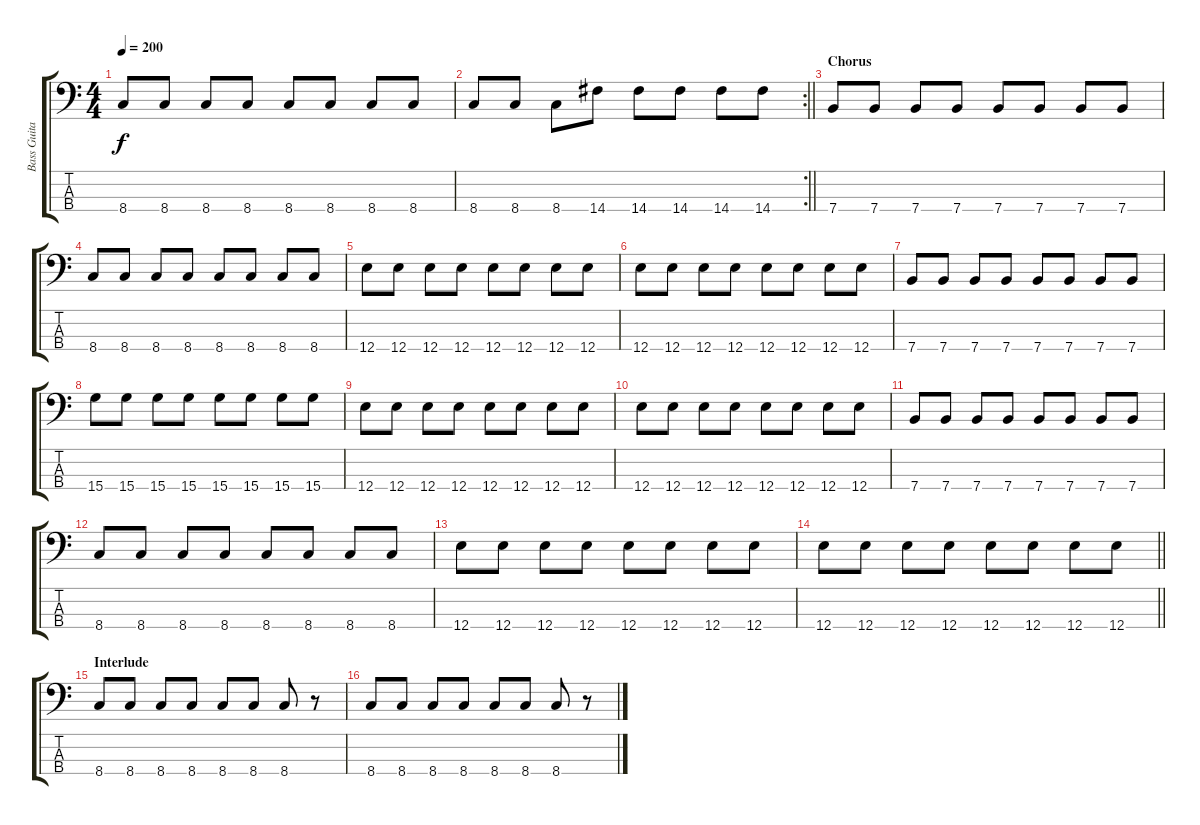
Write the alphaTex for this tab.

\track ("Bass Guitar - Dominic" "Bass Guita") {instrument electricbassfinger}
\staff {score tabs}
\tuning (G2 D2 A1 E1) {hide}
\ts (4 4)
\tempo 200
\clef f4
\ks c
8.4.8{dy f} 8.4.8 8.4.8 8.4.8 8.4.8 8.4.8 8.4.8 8.4.8 |
\rc 2
\barLineRight lightlight
8.4.8 8.4.8 8.4.8 14.4.8 14.4.8 14.4.8 14.4.8 14.4.8 |
\section ("" "Chorus")
7.4.8 7.4.8 7.4.8 7.4.8 7.4.8 7.4.8 7.4.8 7.4.8 |
8.4.8 8.4.8 8.4.8 8.4.8 8.4.8 8.4.8 8.4.8 8.4.8 |
12.4.8 12.4.8 12.4.8 12.4.8 12.4.8 12.4.8 12.4.8 12.4.8 |
12.4.8 12.4.8 12.4.8 12.4.8 12.4.8 12.4.8 12.4.8 12.4.8 |
7.4.8 7.4.8 7.4.8 7.4.8 7.4.8 7.4.8 7.4.8 7.4.8 |
15.4.8 15.4.8 15.4.8 15.4.8 15.4.8 15.4.8 15.4.8 15.4.8 |
12.4.8 12.4.8 12.4.8 12.4.8 12.4.8 12.4.8 12.4.8 12.4.8 |
12.4.8 12.4.8 12.4.8 12.4.8 12.4.8 12.4.8 12.4.8 12.4.8 |
7.4.8 7.4.8 7.4.8 7.4.8 7.4.8 7.4.8 7.4.8 7.4.8 |
8.4.8 8.4.8 8.4.8 8.4.8 8.4.8 8.4.8 8.4.8 8.4.8 |
12.4.8 12.4.8 12.4.8 12.4.8 12.4.8 12.4.8 12.4.8 12.4.8 |
\barLineRight lightlight
12.4.8 12.4.8 12.4.8 12.4.8 12.4.8 12.4.8 12.4.8 12.4.8 |
\section ("" "Interlude")
8.4.8 8.4.8 8.4.8 8.4.8 8.4.8 8.4.8 8.4.8 r.8 |
8.4.8 8.4.8 8.4.8 8.4.8 8.4.8 8.4.8 8.4.8 r.8
